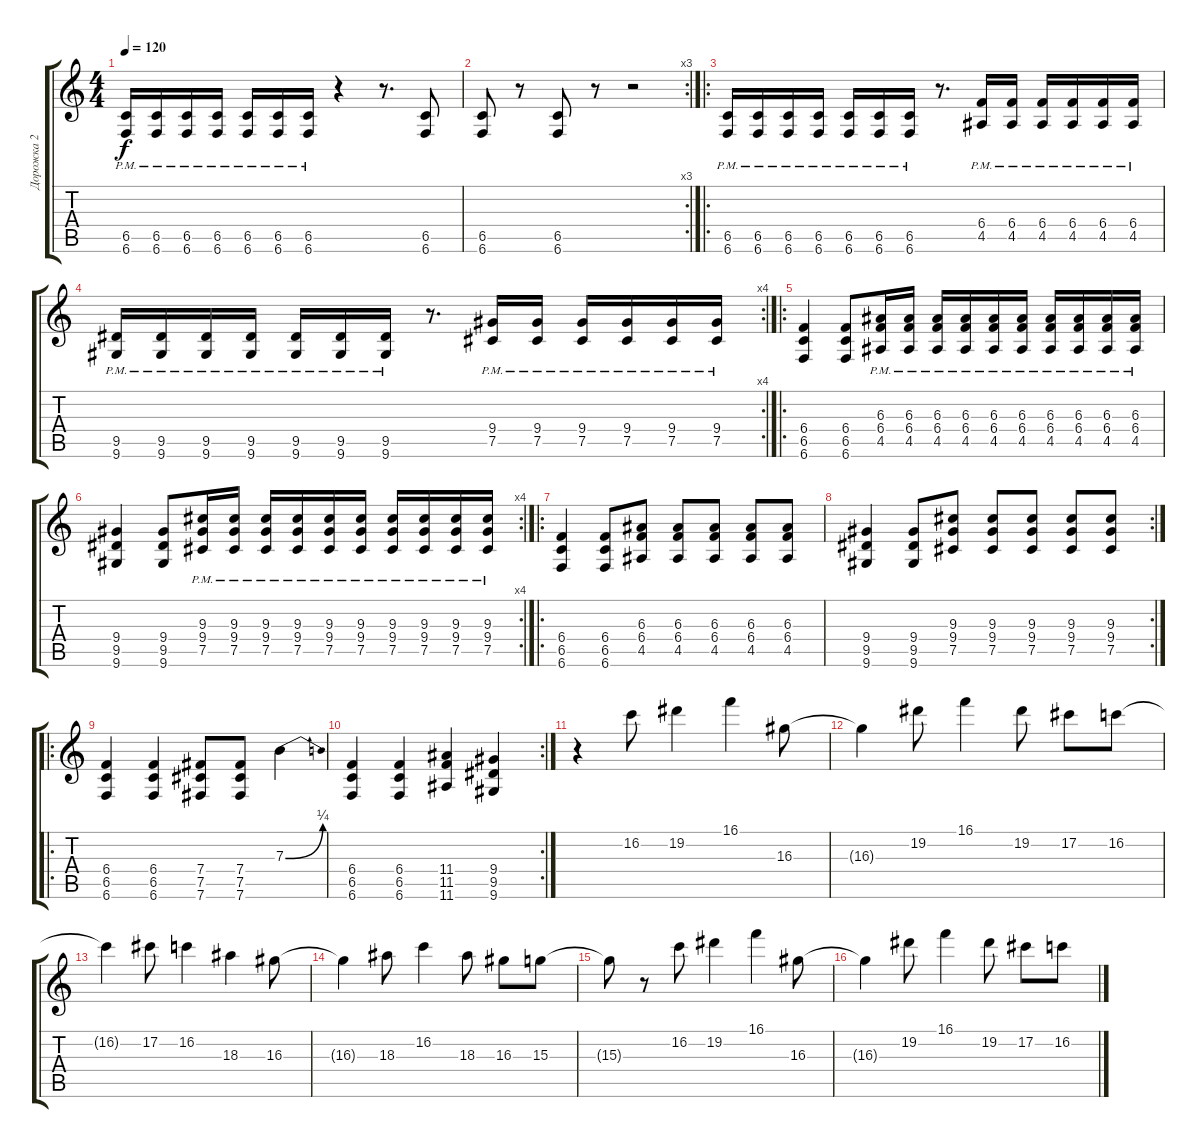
\track ("Дорожка 2" "Дорожка 2") {instrument distortionguitar}
\staff {score tabs}
\tuning (Db4 Ab3 E3 B2 Gb2 B1) {hide}
\ts (4 4)
\tempo 120
\clef g2
\ks c
(6.5{pm} 6.6{pm}).16{dy f} (6.5{pm} 6.6{pm}).16 (6.5{pm} 6.6{pm}).16 (6.5{pm} 6.6{pm}).16 (6.5{pm} 6.6{pm}).16 (6.5{pm} 6.6{pm}).16 (6.5{pm} 6.6{pm}).16 r.4 r.8{d} (6.5 6.6).8 |
\rc 3
(6.5 6.6).8 r.8 (6.5 6.6).8 r.8 r.2 |
\ro
(6.5{pm} 6.6{pm}).16 (6.5{pm} 6.6{pm}).16 (6.5{pm} 6.6{pm}).16 (6.5{pm} 6.6{pm}).16 (6.5{pm} 6.6{pm}).16 (6.5{pm} 6.6{pm}).16 (6.5{pm} 6.6{pm}).16 r.8{d} (6.4{pm} 4.5{pm}).16 (6.4{pm} 4.5{pm}).16 (6.4{pm} 4.5{pm}).16 (6.4{pm} 4.5{pm}).16 (6.4{pm} 4.5{pm}).16 (6.4{pm} 4.5{pm}).16 |
\rc 4
(9.5{pm} 9.6{pm}).16 (9.5{pm} 9.6{pm}).16 (9.5{pm} 9.6{pm}).16 (9.5{pm} 9.6{pm}).16 (9.5{pm} 9.6{pm}).16 (9.5{pm} 9.6{pm}).16 (9.5{pm} 9.6{pm}).16 r.8{d} (9.4{pm} 7.5{pm}).16 (9.4{pm} 7.5{pm}).16 (9.4{pm} 7.5{pm}).16 (9.4{pm} 7.5{pm}).16 (9.4{pm} 7.5{pm}).16 (9.4{pm} 7.5{pm}).16 |
\ro
(6.4 6.5 6.6).4 (6.4 6.5 6.6).8 (6.3{pm} 6.4{pm} 4.5{pm}).16 (6.3{pm} 6.4{pm} 4.5{pm}).16 (6.3{pm} 6.4{pm} 4.5{pm}).16 (6.3{pm} 6.4{pm} 4.5{pm}).16 (6.3{pm} 6.4{pm} 4.5{pm}).16 (6.3{pm} 6.4{pm} 4.5{pm}).16 (6.3{pm} 6.4{pm} 4.5{pm}).16 (6.3{pm} 6.4{pm} 4.5{pm}).16 (6.3{pm} 6.4{pm} 4.5{pm}).16 (6.3{pm} 6.4{pm} 4.5{pm}).16 |
\rc 4
(9.4 9.5 9.6).4 (9.4 9.5 9.6).8 (9.3{pm} 9.4{pm} 7.5{pm}).16 (9.3{pm} 9.4{pm} 7.5{pm}).16 (9.3{pm} 9.4{pm} 7.5{pm}).16 (9.3{pm} 9.4{pm} 7.5{pm}).16 (9.3{pm} 9.4{pm} 7.5{pm}).16 (9.3{pm} 9.4{pm} 7.5{pm}).16 (9.3{pm} 9.4{pm} 7.5{pm}).16 (9.3{pm} 9.4{pm} 7.5{pm}).16 (9.3{pm} 9.4{pm} 7.5{pm}).16 (9.3{pm} 9.4{pm} 7.5{pm}).16 |
\ro
(6.4 6.5 6.6).4 (6.4 6.5 6.6).8 (6.3 6.4 4.5).8 (6.3 6.4 4.5).8 (6.3 6.4 4.5).8 (6.3 6.4 4.5).8 (6.3 6.4 4.5).8 |
\rc 2
(9.4 9.5 9.6).4 (9.4 9.5 9.6).8 (9.3 9.4 7.5).8 (9.3 9.4 7.5).8 (9.3 9.4 7.5).8 (9.3 9.4 7.5).8 (9.3 9.4 7.5).8 |
\ro
(6.4 6.5 6.6).4 (6.4 6.5 6.6).4 (7.4 7.5 7.6).8 (7.4 7.5 7.6).8 7.3{be (bend 0 0 60 1)}.4 |
\rc 2
(6.4 6.5 6.6).4 (6.4 6.5 6.6).4 (11.4 11.5 11.6).4 (9.4 9.5 9.6).4 |
r.4 16.2.8 19.2.4 16.1.4 16.3.8 |
16.3{t}.4 19.2.8 16.1.4 19.2.8 17.2.8 16.2.8 |
16.2{t}.4 17.2.8 16.2.4 18.3.4 16.3.8 |
16.3{t}.4 18.3.8 16.2.4 18.3.8 16.3.8 15.3.8 |
15.3{t}.8 r.8 16.2.8 19.2.4 16.1.4 16.3.8 |
16.3{t}.4 19.2.8 16.1.4 19.2.8 17.2.8 16.2.8
